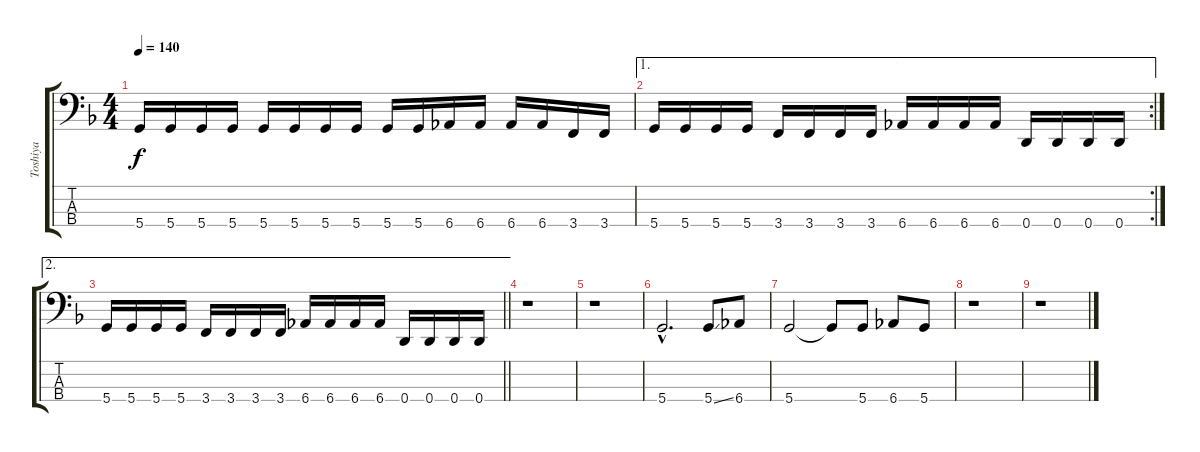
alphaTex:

\track ("Toshiya" "Toshiya") {instrument electricbasspick}
\staff {score tabs}
\tuning (F2 C2 G1 D1) {hide}
\ts (4 4)
\tempo 140
\clef f4
\ks dminor
5.4.16{dy f} 5.4.16 5.4.16 5.4.16 5.4.16 5.4.16 5.4.16 5.4.16 5.4.16 5.4.16 6.4.16 6.4.16 6.4.16 6.4.16 3.4.16 3.4.16 |
\ae 1
\rc 2
5.4.16 5.4.16 5.4.16 5.4.16 3.4.16 3.4.16 3.4.16 3.4.16 6.4.16 6.4.16 6.4.16 6.4.16 0.4.16 0.4.16 0.4.16 0.4.16 |
\ae 2
\barLineRight lightlight
5.4.16 5.4.16 5.4.16 5.4.16 3.4.16 3.4.16 3.4.16 3.4.16 6.4.16 6.4.16 6.4.16 6.4.16 0.4.16 0.4.16 0.4.16 0.4.16 |
r.1 |
r.1 |
5.4{hac}.2{d} 5.4{ss}.8 6.4.8 |
5.4.2 5.4{t}.8 5.4.8 6.4.8 5.4.8 |
r.1 |
r.1
